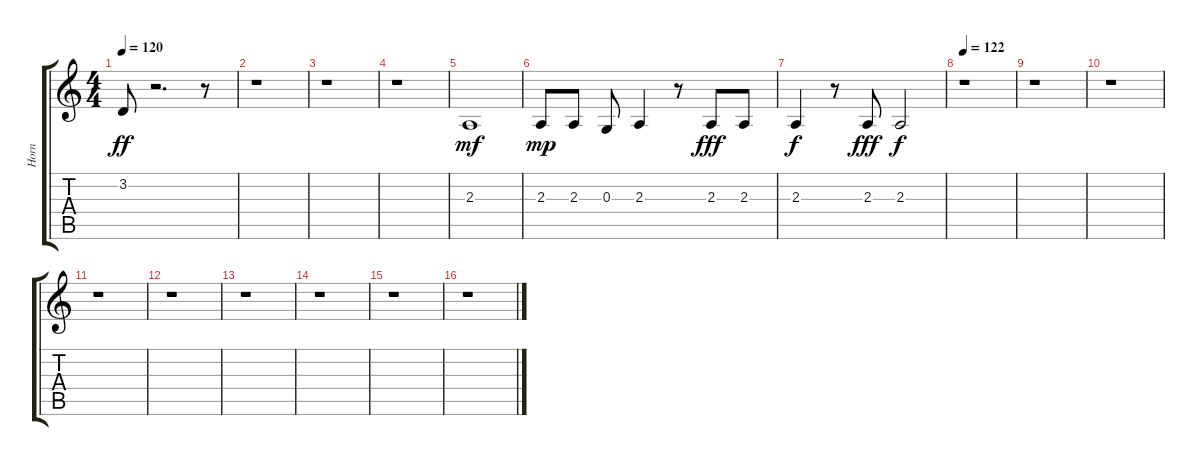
\track ("Horn" "Horn") {instrument frenchhorn}
\staff {score tabs}
\tuning (E4 B3 G3 D3 A2 E2) {hide}
\ts (4 4)
\tempo 120
\clef g2
\ks c
3.2.8{dy ff} r.2{d} r.8 |
r.1 |
r.1 |
r.1 |
2.3.1{dy mf} |
2.3.8{dy mp} 2.3.8 0.3.8 2.3.4 r.8 2.3.8{dy fff} 2.3.8 |
2.3.4{dy f} r.8 2.3.8{dy fff} 2.3.2{dy f} |
\tempo 122
r.1 |
r.1 |
r.1 |
r.1 |
r.1 |
r.1 |
r.1 |
r.1 |
r.1
